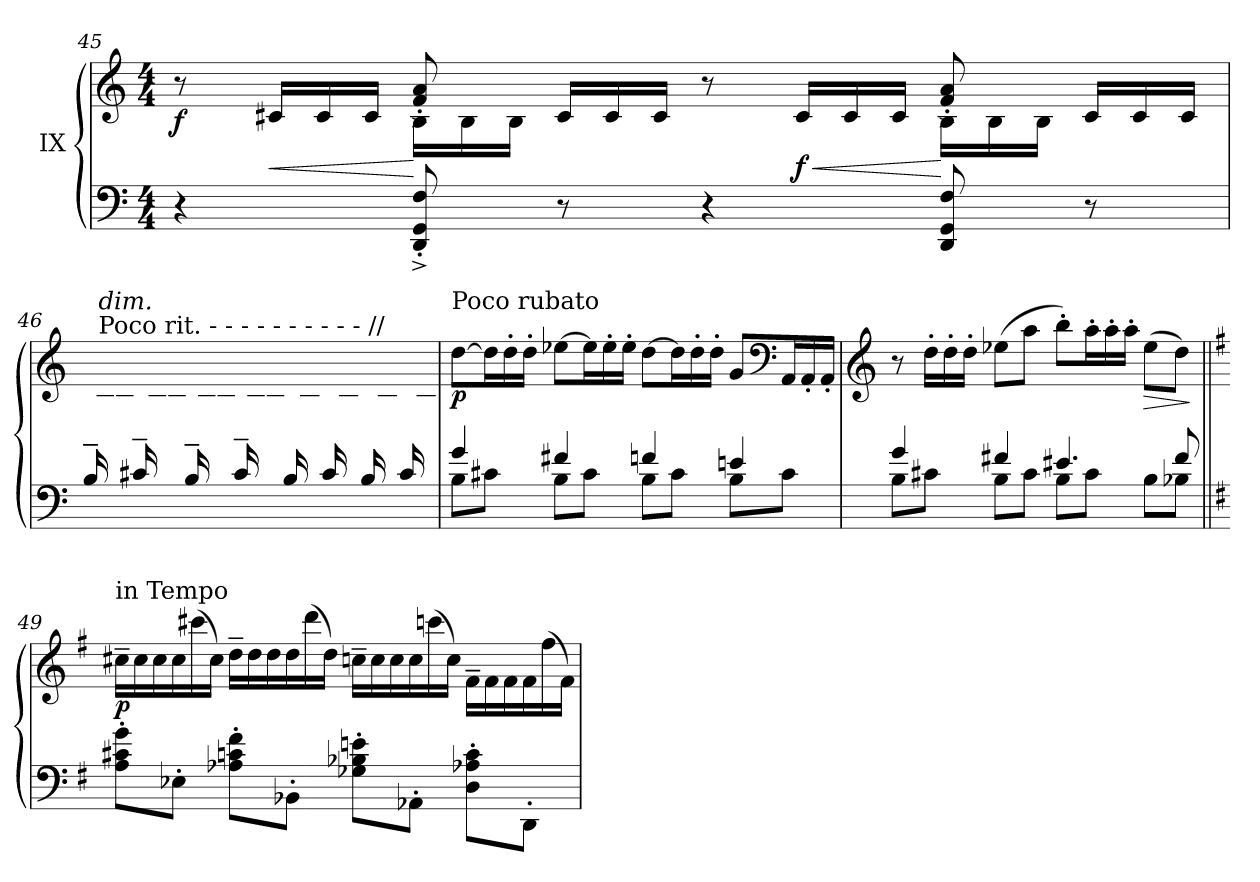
**kern	**kern	**dynam
*part1	*part1	*part1
*staff2	*staff1	*staff1/2
*I"IX	*	*
!!LO:LB:g=z
*clefF4	*clefG2	*
*k[]	*k[]	*
*M4/4	*M4/4	*
=45	=45	=45
*	*^	*
!	!	!	!LO:DY:b
4r	8r	4ryy	f
*	*Xtuplet	*	*
!	!	!	!LO:HP:b
.	24c#X/LL	.	<
.	24c#/	.	.
.	24c#/JJ	.	.
8DD/'^ 8GG/'^ 8F/'^	24B<\LL	8f/'^ 8a/'^	[
.	24B<\	.	.
.	24B<\JJ	.	.
8r	24c#/LL	4.ryy	.
.	24c#/	.	.
.	24c#/JJ	.	.
4r	8r	.	.
!	!	!	!LO:HP:b
!	!	!	!LO:DY:n=1:b
.	24c#/LL	.	< f
.	24c#/	.	.
.	24c#/JJ	.	.
8DD/ 8GG/ 8F/	24B\LL	8f/'^ 8a/'^	[
.	24B\	.	.
.	24B\JJ	.	.
8r	24c#/LL	8ryy	.
.	24c#/	.	.
.	24c#/JJ	.	.
*	*v	*v	*
=46	=46	=46
*Xtuplet	*	*
*^	*	*
24B<~/LL	1ryy	24ryy	.
!	!	!LO:TX:t=Poco rit.  -   -   -   -   -   -   -   -   -   -   //	!
!	!	!LO:TX:i:t=dim.	!
12ryy	.	24B\	.
.	.	24B\	.
24c#X<~/	.	24ryy	.
12ryy	.	24c#X\	.
.	.	24c#\JJ	.
24B~/LL	.	24ryy	.
12ryy	.	24B\	.
.	.	24B\	.
24c#~/	.	24ryy	.
12ryy	.	24c#\	.
.	.	24c#\JJ	.
16B/LL	.	16ryy	.
16ryy	.	16B\	.
16c#/	.	16ryy	.
16ryy	.	16c#\JJ	.
16B/LL	.	16ryy	.
16ryy	.	16B\	.
16c#/	.	16ryy	.
16ryy	.	16c#\JJ	.
!!LO:LB:g=z
=47	=47	=47	=47
!	!	!LO:TX:t=Poco rubato	!
!	!	!	!LO:DY:b
8B<\L	4g/	[8dd\L	p
8c#X\J	.	24dd\L]	.
.	.	24dd'\	.
.	.	24dd'\JJ	.
8B\L	4f#X/	[8ee-X\L	.
8c#\J	.	24ee-\L]	.
.	.	24ee-'\	.
.	.	24ee-'\JJ	.
8B\L	4fn/	[8dd\L	.
8c#\J	.	24dd\L]	.
.	.	24dd'\	.
.	.	24dd'\JJ	.
8B\L	4en/	8g/L	.
*	*	*clefF4	*
8c#\J	.	24AA/L	.
.	.	24AA'/	.
.	.	24AA'/JJ	.
=48	=48	=48	=48
*	*	*clefG2	*
8B\L	4g/	8r	.
8c#X\J	.	24dd'\LL	.
.	.	24dd'\	.
.	.	24dd'\JJ	.
8B\L	4f#X/	(>8ee-X\L	.
8c#\J	.	8aa\J	.
8B\L	4.e#X/	8bb'\L)	.
8c#\J	.	24aa'\L	.
.	.	24aa'\	.
.	.	24aa'\JJ	.
!	!	!	!LO:HP:b
8B\L	.	(>8ee-\L	>
8B-X<<\J	8f#/	8dd\J)	.
*v	*v	*	*
.	.	]
!!LO:LB:g=z
=49||	=49||	=49||
*k[f#]	*k[f#]	*
!	!LO:TX:t=in Tempo	!
!	!	!LO:DY:b
8A\' 8c#X\' 8g\'L	24cc#X~\LL	p
.	24cc#\	.
.	24cc#\	.
8E-X'\J	24cc#\	.
.	(>24ccc#X\	.
.	24cc#\JJ)	.
8A-X\' 8cn\' 8f#i\'L	24dd~\LL	.
.	24dd\	.
.	24dd\	.
8BB-X'\J	24dd\	.
.	(>24ddd\	.
.	24dd\JJ)	.
8G-X\' 8B-X\' 8en\'L	24ccn~\LL	.
.	24cc\	.
.	24cc\	.
8AA-X'\J	24cc\	.
.	(>24cccn\	.
.	24cc\JJ)	.
8D\' 8A-X\' 8c\'L	24f#~\LL	.
.	24f#\	.
.	24f#\	.
8DD'\J	24f#\	.
.	(>24ff#\	.
.	24f#\JJ)	.
=	=	=
*-	*-	*-
